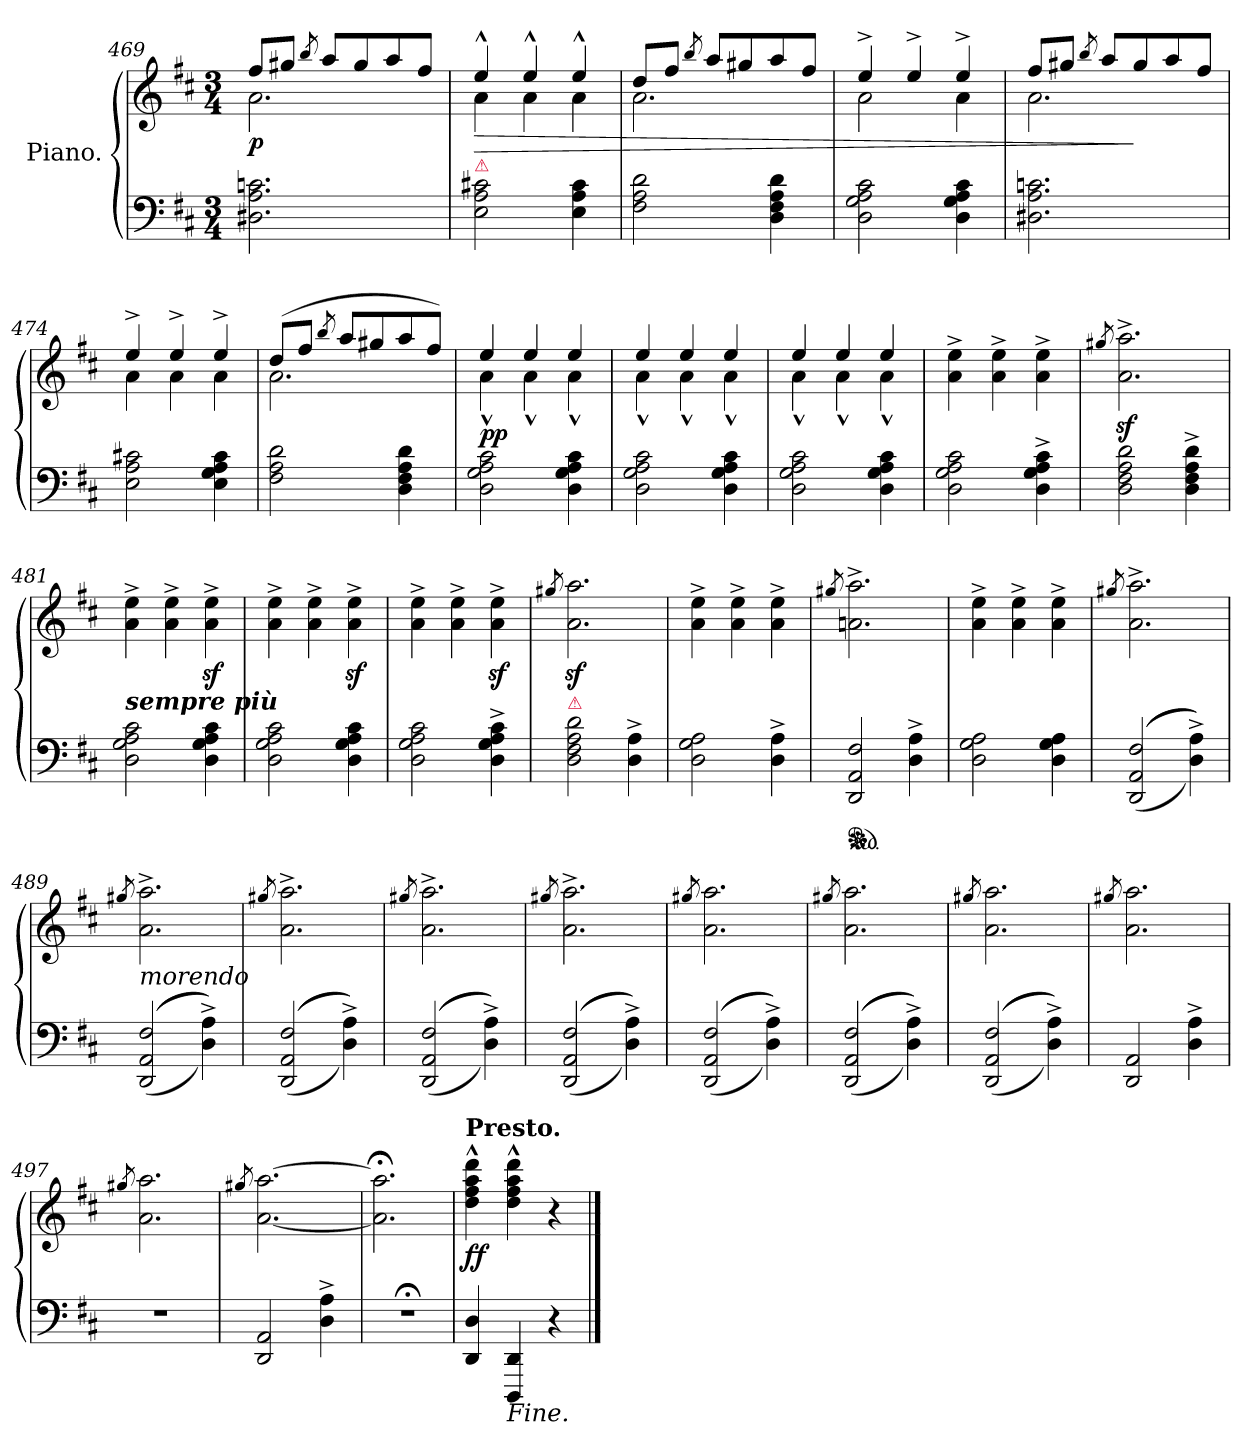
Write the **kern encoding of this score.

**kern	**kern	**dynam
*part2	*part1	*part1
*staff2	*staff1	*staff1
*I"Piano.	*I"Piano.	*
*clefF4	*clefG2	*
*k[f#c#]	*k[f#c#]	*
*M3/4	*M3/4	*
=469	=469	=469
*	*^	*
2.D#X\ 2.A\ 2.cn\	8ff#/L	2.a\	p
.	8gg#X/J	.	.
.	8qbb/	.	.
.	8aa/L	.	.
.	8gg#/	.	.
.	8aa/	.	.
.	8ff#/J	.	.
=470	=470	=470	=470
!	!LO:TX:b:color=crimson:t=⚠	!	!
!	!	!	!LO:HP:b
2E\ 2A\ 2c#X\	4ee^^>/	4a\	>
.	4ee^^>/	4a\	.
4E\ 4A\ 4c#\	4ee^^>/	4a\	.
=471	=471	=471	=471
2F#\ 2A\ 2d\	8dd/L	2.a\	.
.	8ff#/J	.	.
.	8qbb/	.	.
.	8aa/L	.	.
.	8gg#X/	.	.
4D\ 4F#\ 4A\ 4d\	8aa/	.	.
.	8ff#/J	.	.
=472	=472	=472	=472
2D\ 2G\ 2A\ 2c#\	4ee^>/	2a\	.
.	4ee^>/	.	.
4D\ 4G\ 4A\ 4c#\	4ee^>/	4a\	.
=473	=473	=473	=473
2.D#X\ 2.A\ 2.cn\	8ff#/L	2.a\	.
.	8gg#X/J	.	.
.	8qbb/	.	.
.	8aa/L	.	.
.	8gg#/	.	]
.	8aa/	.	.
.	8ff#/J	.	.
=474	=474	=474	=474
2E\ 2A\ 2c#X\	4ee^>/	4a\	.
.	4ee^>/	4a\	.
4E\ 4G\ 4A\ 4c#\	4ee^>/	4a\	.
=475	=475	=475	=475
2F#\ 2A\ 2d\	(>8dd/L	2.a\	.
.	8ff#/J	.	.
.	8qbb/	.	.
.	8aa/L	.	.
.	8gg#X/	.	.
4D\ 4F#\ 4A\ 4d\	8aa/	.	.
.	8ff#/J)	.	.
=476	=476	=476	=476
2D\ 2G\ 2A\ 2c#\	4ee/	4a^^<\	pp
.	4ee/	4a^^<\	.
4D\ 4G\ 4A\ 4c#\	4ee/	4a^^<\	.
=477	=477	=477	=477
2D\ 2G\ 2A\ 2c#\	4ee/	4a^^<\	.
.	4ee/	4a^^<\	.
4D\ 4G\ 4A\ 4c#\	4ee/	4a^^<\	.
=478	=478	=478	=478
2D\ 2G\ 2A\ 2c#\	4ee/	4a^^<\	.
.	4ee/	4a^^<\	.
4D\ 4G\ 4A\ 4c#\	4ee/	4a^^<\	.
*	*v	*v	*
=479	=479	=479
2D\ 2G\ 2A\ 2c#\	4a^>\ 4ee^>\	.
.	4a^>\ 4ee^>\	.
4D^>\ 4G^>\ 4A^>\ 4c#^>\	4a^>\ 4ee^>\	.
=480	=480	=480
.	8qgg#X/	.
2D\ 2F#\ 2A\ 2d\	2.az^>\ 2.aaz^>\	.
4D^>\ 4F#^>\ 4A^>\ 4d^>\	.	.
=481	=481	=481
!	!LO:TX:b:Bi:t=sempre più	!
2D\ 2G\ 2A\ 2c#\	4a^>\ 4ee^>\	.
.	4a^>\ 4ee^>\	.
4D\ 4G\ 4A\ 4c#\	4az^>\ 4eez^>\	.
=482	=482	=482
2D\ 2G\ 2A\ 2c#\	4a^>\ 4ee^>\	.
.	4a^>\ 4ee^>\	.
4D\ 4G\ 4A\ 4c#\	4az^>\ 4eez^>\	.
=483	=483	=483
2D\ 2G\ 2A\ 2c#\	4a^>\ 4ee^>\	piano
.	4a^>\ 4ee^>\	.
4D^>\ 4G^>\ 4A^>\ 4c#^>\	4az^>\ 4eez^>\	.
=484	=484	=484
.	8qgg#X/	.
!	!LO:TX:b:i:color=crimson:t=⚠	!
2D\ 2F#\ 2A\ 2d\	2.az\ 2.aaz\	.
4D^>\ 4A^>\	.	.
=485	=485	=485
2D\ 2G\ 2A\	4a^>\ 4ee^>\	.
.	4a^>\ 4ee^>\	.
4D^>\ 4A^>\	4a^>\ 4ee^>\	.
=486	=486	=486
.	8qgg#X/	.
*ped	*	*
*Xped	*	*
2DD/ 2AA/ 2F#/	2.an^>\ 2.aa^>\	.
4D^>\ 4A^>\	.	.
=487	=487	=487
2D\ 2G\ 2A\	4a^>\ 4ee^>\	.
.	4a^>\ 4ee^>\	.
4D\ 4G\ 4A\	4a^>\ 4ee^>\	.
=488	=488	=488
.	8qgg#X/	.
(>(<(<2DD/ 2AA/ 2F#/	2.a^>\ 2.aa^>\	.
4D^>\ 4A^>\)))	.	.
=489	=489	=489
.	8qgg#X/	.
!	!LO:TX:b:i:t=morendo	!
(>(>(<2DD/ 2AA/ 2F#/	2.a^>\ 2.aa^>\	.
4D^>\ 4A^>\)))	.	.
=490	=490	=490
.	8qgg#X/	.
(>(<(<2DD/ 2AA/ 2F#/	2.a^>\ 2.aa^>\	.
4D^>\ 4A^>\)))	.	.
=491	=491	=491
.	8qgg#X/	.
(>(<(<2DD/ 2AA/ 2F#/	2.a^>\ 2.aa^>\	.
4D^>\ 4A^>\)))	.	.
=492	=492	=492
.	8qgg#X/	.
(>(<(<2DD/ 2AA/ 2F#/	2.a^>\ 2.aa^>\	.
4D^>\ 4A^>\)))	.	.
=493	=493	=493
.	8qgg#X/	.
(>(<(<2DD/ 2AA/ 2F#/	2.a\ 2.aa\	.
4D^>\ 4A^>\)))	.	.
=494	=494	=494
.	8qgg#X/	.
(>(<(<2DD/ 2AA/ 2F#/	2.a\ 2.aa\	.
4D^>\ 4A^>\)))	.	.
=495	=495	=495
.	8qgg#X/	.
(>(<(<2DD/ 2AA/ 2F#/	2.a\ 2.aa\	.
4D^>\ 4A^>\)))	.	.
=496	=496	=496
.	8qgg#X/	.
2DD/ 2AA/	2.a\ 2.aa\	.
4D^>\ 4A^>\	.	.
=497	=497	=497
.	8qgg#X/	.
2.rF	2.a\ 2.aa\	.
=498	=498	=498
.	8qgg#X/	.
2DD/ 2AA/	[2.a\ [2.aa\	.
4D^>\ 4A^>\	.	.
=499	=499	=499
2.r;<F	2.a];<\ 2.aa];<\	.
=500	=500	=500
!	!LO:TX:a:B:t=Presto.	!
4DD/ 4D/	4dd^^>\ 4ff#^^>\ 4aa^^>\ 4ddd^^>\	ff
!LO:TX:b:i:t=Fine.	!	!
4DDD/ 4DD/	4dd^^>\ 4ff#^^>\ 4aa^^>\ 4ddd^^>\	.
4r	4r	.
==	==	==
*-	*-	*-
